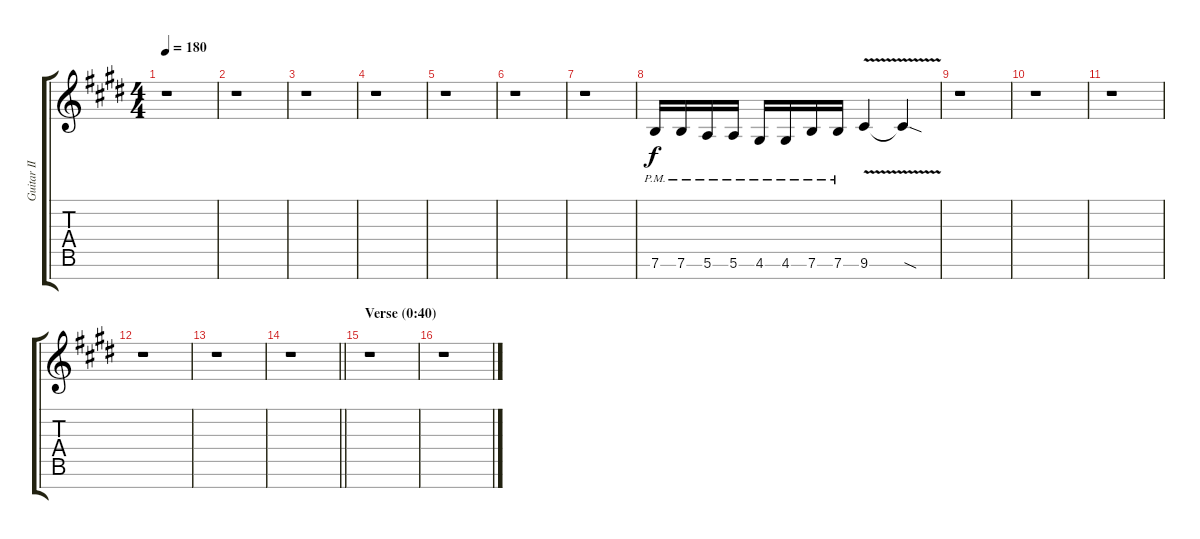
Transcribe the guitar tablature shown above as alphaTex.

\track ("Guitar II" "Guitar II") {instrument distortionguitar}
\staff {score tabs}
\tuning (E4 B3 G3 D3 A2 E2 B1) {hide}
\ts (4 4)
\tempo 180
\clef g2
\ks c#minor
r.1{dy f} |
r.1 |
r.1 |
r.1 |
r.1 |
r.1 |
r.1 |
7.6{pm}.16 7.6{pm}.16 5.6{pm}.16 5.6{pm}.16 4.6{pm}.16 4.6{pm}.16 7.6{pm}.16 7.6{pm}.16 9.6{v}.4 9.6{sod t}.4 |
r.1 |
r.1 |
r.1 |
r.1 |
r.1 |
\barLineRight lightlight
r.1 |
\section ("" "Verse (0:40)")
r.1 |
r.1
